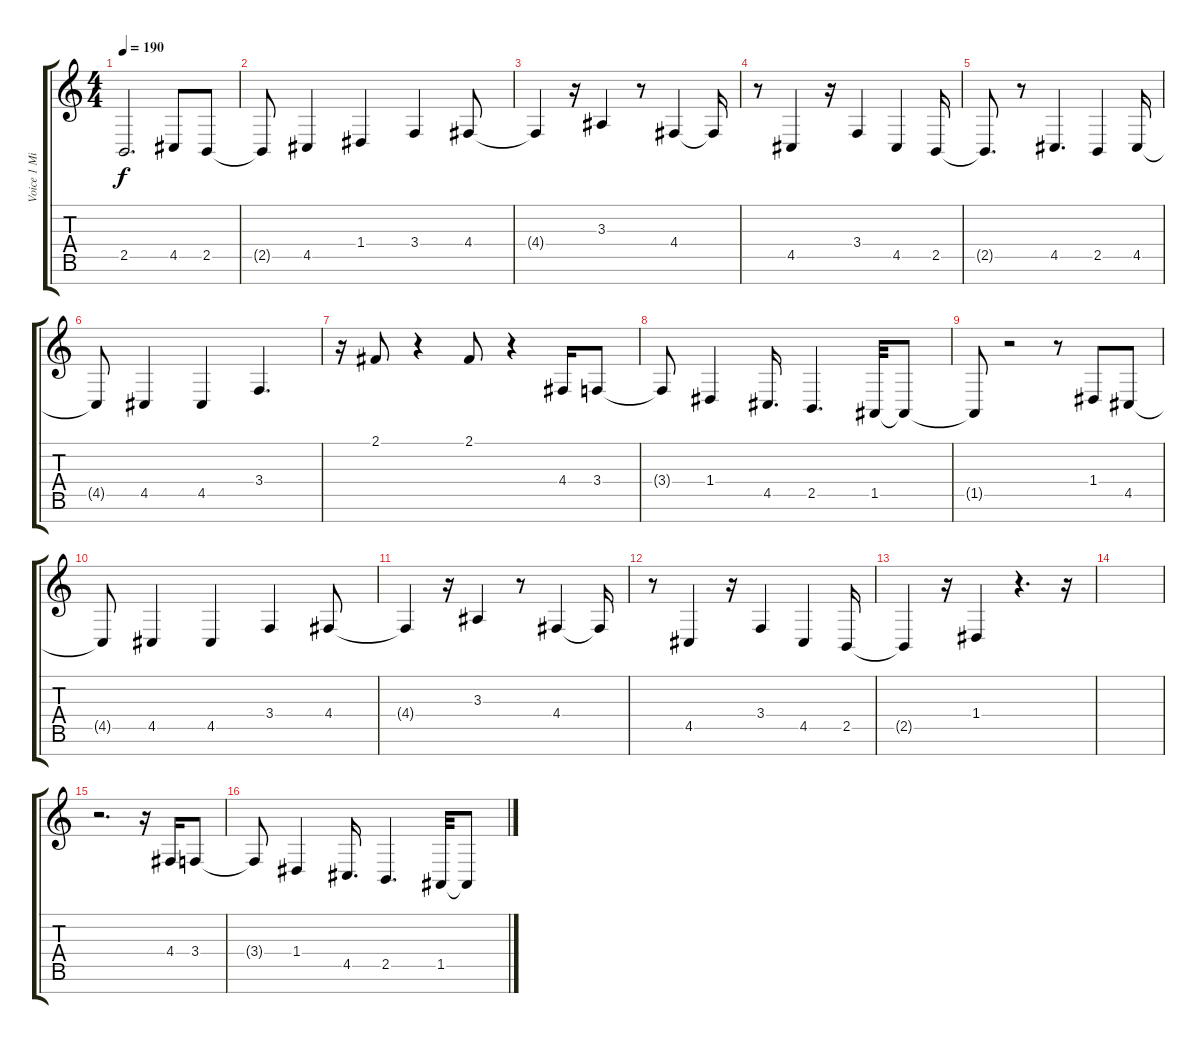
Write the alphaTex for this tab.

\track ("Voice 1 Middle - Dan" "Voice 1 Mi") {instrument recorder}
\staff {score tabs}
\tuning (E4 B3 G3 D3 A2 E2 B1) {hide}
\ts (4 4)
\tempo 190
\clef g2
\ks c
2.5{t}.2{d dy f} 4.5.8 2.5.8 |
2.5{t}.8 4.5.4 1.4.4 3.4.4 4.4.8 |
4.4{t}.4 r.16 3.3.4 r.8 4.4.4 4.4{t}.16 |
r.8 4.5.4 r.16 3.4.4 4.5.4 2.5.16 |
2.5{t}.8{d} r.8 4.5.4{d} 2.5.4 4.5.16 |
4.5{t}.8 4.5.4 4.5.4 3.4.4{d} |
r.16 2.1.8 r.4 2.1.8 r.4 4.4.16 3.4.8 |
3.4{t}.8 1.4.4 4.5.16{d} 2.5.4{d} 1.5.32 1.5{t}.8 |
1.5{t}.8 r.2 r.8 1.4.8 4.5.8 |
4.5{t}.8 4.5.4 4.5.4 3.4.4 4.4.8 |
4.4{t}.4 r.16 3.3.4 r.8 4.4.4 4.4{t}.16 |
r.8 4.5.4 r.16 3.4.4 4.5.4 2.5.16 |
2.5{t}.4 r.16 1.4.4 r.4{d} r.16 |
|
r.2{d} r.16 4.4.16 3.4.8 |
3.4{t}.8 1.4.4 4.5.16{d} 2.5.4{d} 1.5.32 1.5{t}.8
